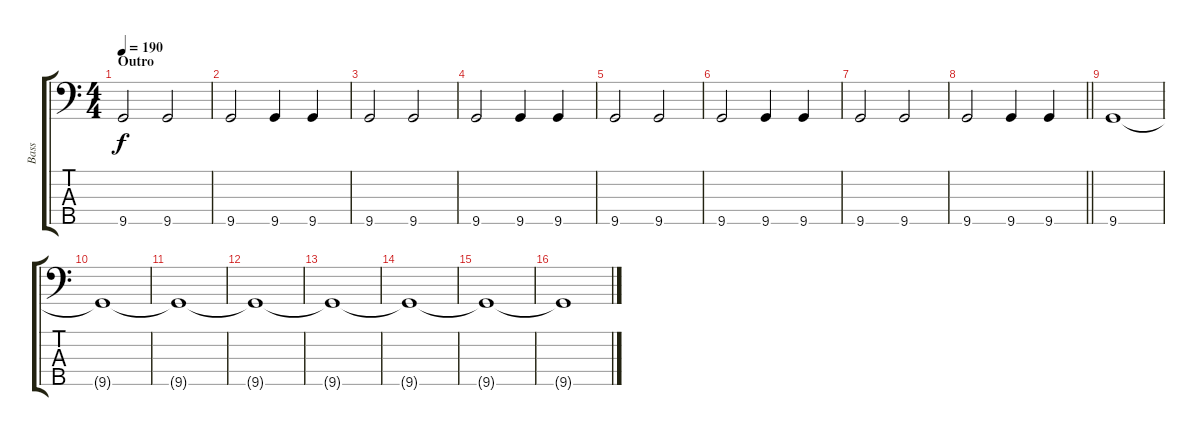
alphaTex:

\track ("Bass" "Bass") {instrument electricbasspick}
\staff {score tabs}
\tuning (Ab2 Eb2 Bb1 F1 Bb0) {hide}
\ts (4 4)
\section ("" "Outro")
\tempo 190
\clef f4
\ks c
9.5.2{dy f} 9.5.2 |
9.5.2 9.5.4 9.5.4 |
9.5.2 9.5.2 |
9.5.2 9.5.4 9.5.4 |
9.5.2 9.5.2 |
9.5.2 9.5.4 9.5.4 |
9.5.2 9.5.2 |
\barLineRight lightlight
9.5.2 9.5.4 9.5.4 |
\section ("" "")
9.5.1 |
9.5{t}.1 |
9.5{t}.1 |
9.5{t}.1 |
9.5{t}.1 |
9.5{t}.1 |
9.5{t}.1 |
9.5{t}.1
